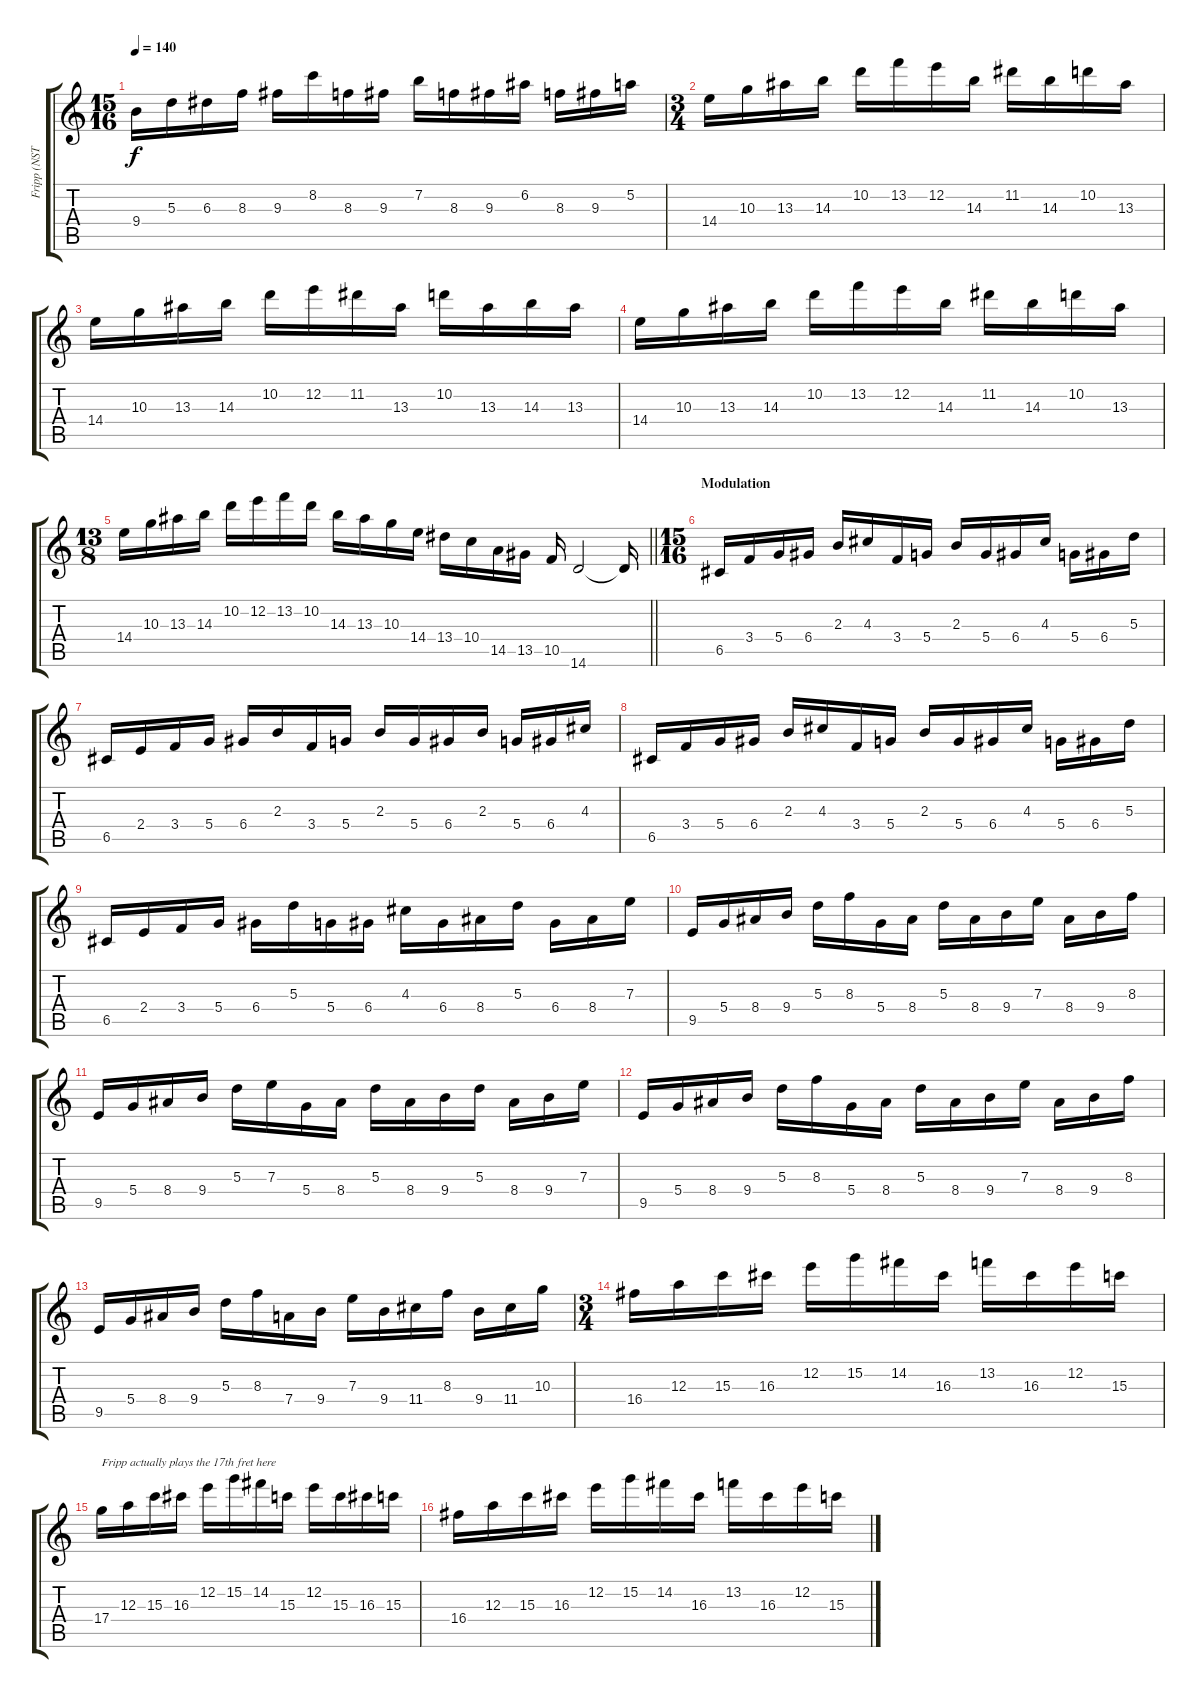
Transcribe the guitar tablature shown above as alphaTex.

\track ("Fripp (NST)" "Fripp (NST") {instrument electricguitarclean}
\staff {score tabs}
\tuning (G4 E4 A3 D3 G2 C2) {hide}
\ts (15 16)
\tempo 140
\clef g2
\ks c
9.4.16{dy f} 5.3.16 6.3.16 8.3.16 9.3.16 8.2.16 8.3.16 9.3.16 7.2.16 8.3.16 9.3.16 6.2.16 8.3.16 9.3.16 5.2.16 |
\ts (3 4)
14.4.16 10.3.16 13.3.16 14.3.16 10.2.16 13.2.16 12.2.16 14.3.16 11.2.16 14.3.16 10.2.16 13.3.16 |
14.4.16 10.3.16 13.3.16 14.3.16 10.2.16 12.2.16 11.2.16 13.3.16 10.2.16 13.3.16 14.3.16 13.3.16 |
14.4.16 10.3.16 13.3.16 14.3.16 10.2.16 13.2.16 12.2.16 14.3.16 11.2.16 14.3.16 10.2.16 13.3.16 |
\ts (13 8)
\barLineRight lightlight
14.4.16 10.3.16 13.3.16 14.3.16 10.2.16 12.2.16 13.2.16 10.2.16 14.3.16 13.3.16 10.3.16 14.4.16 13.4.16 10.4.16 14.5.16 13.5.16 10.5.16 14.6.2 14.6{t}.16 |
\ts (15 16)
\section ("" "Modulation")
6.5.16 3.4.16 5.4.16 6.4.16 2.3.16 4.3.16 3.4.16 5.4.16 2.3.16 5.4.16 6.4.16 4.3.16 5.4.16 6.4.16 5.3.16 |
6.5.16 2.4.16 3.4.16 5.4.16 6.4.16 2.3.16 3.4.16 5.4.16 2.3.16 5.4.16 6.4.16 2.3.16 5.4.16 6.4.16 4.3.16 |
6.5.16 3.4.16 5.4.16 6.4.16 2.3.16 4.3.16 3.4.16 5.4.16 2.3.16 5.4.16 6.4.16 4.3.16 5.4.16 6.4.16 5.3.16 |
6.5.16 2.4.16 3.4.16 5.4.16 6.4.16 5.3.16 5.4.16 6.4.16 4.3.16 6.4.16 8.4.16 5.3.16 6.4.16 8.4.16 7.3.16 |
9.5.16 5.4.16 8.4.16 9.4.16 5.3.16 8.3.16 5.4.16 8.4.16 5.3.16 8.4.16 9.4.16 7.3.16 8.4.16 9.4.16 8.3.16 |
9.5.16 5.4.16 8.4.16 9.4.16 5.3.16 7.3.16 5.4.16 8.4.16 5.3.16 8.4.16 9.4.16 5.3.16 8.4.16 9.4.16 7.3.16 |
9.5.16 5.4.16 8.4.16 9.4.16 5.3.16 8.3.16 5.4.16 8.4.16 5.3.16 8.4.16 9.4.16 7.3.16 8.4.16 9.4.16 8.3.16 |
9.5.16 5.4.16 8.4.16 9.4.16 5.3.16 8.3.16 7.4.16 9.4.16 7.3.16 9.4.16 11.4.16 8.3.16 9.4.16 11.4.16 10.3.16 |
\ts (3 4)
16.4.16 12.3.16 15.3.16 16.3.16 12.2.16 15.2.16 14.2.16 16.3.16 13.2.16 16.3.16 12.2.16 15.3.16 |
17.4.16{txt "Fripp actually plays the 17th fret here"} 12.3.16 15.3.16 16.3.16 12.2.16 15.2.16 14.2.16 15.3.16 12.2.16 15.3.16 16.3.16 15.3.16 |
16.4.16 12.3.16 15.3.16 16.3.16 12.2.16 15.2.16 14.2.16 16.3.16 13.2.16 16.3.16 12.2.16 15.3.16
